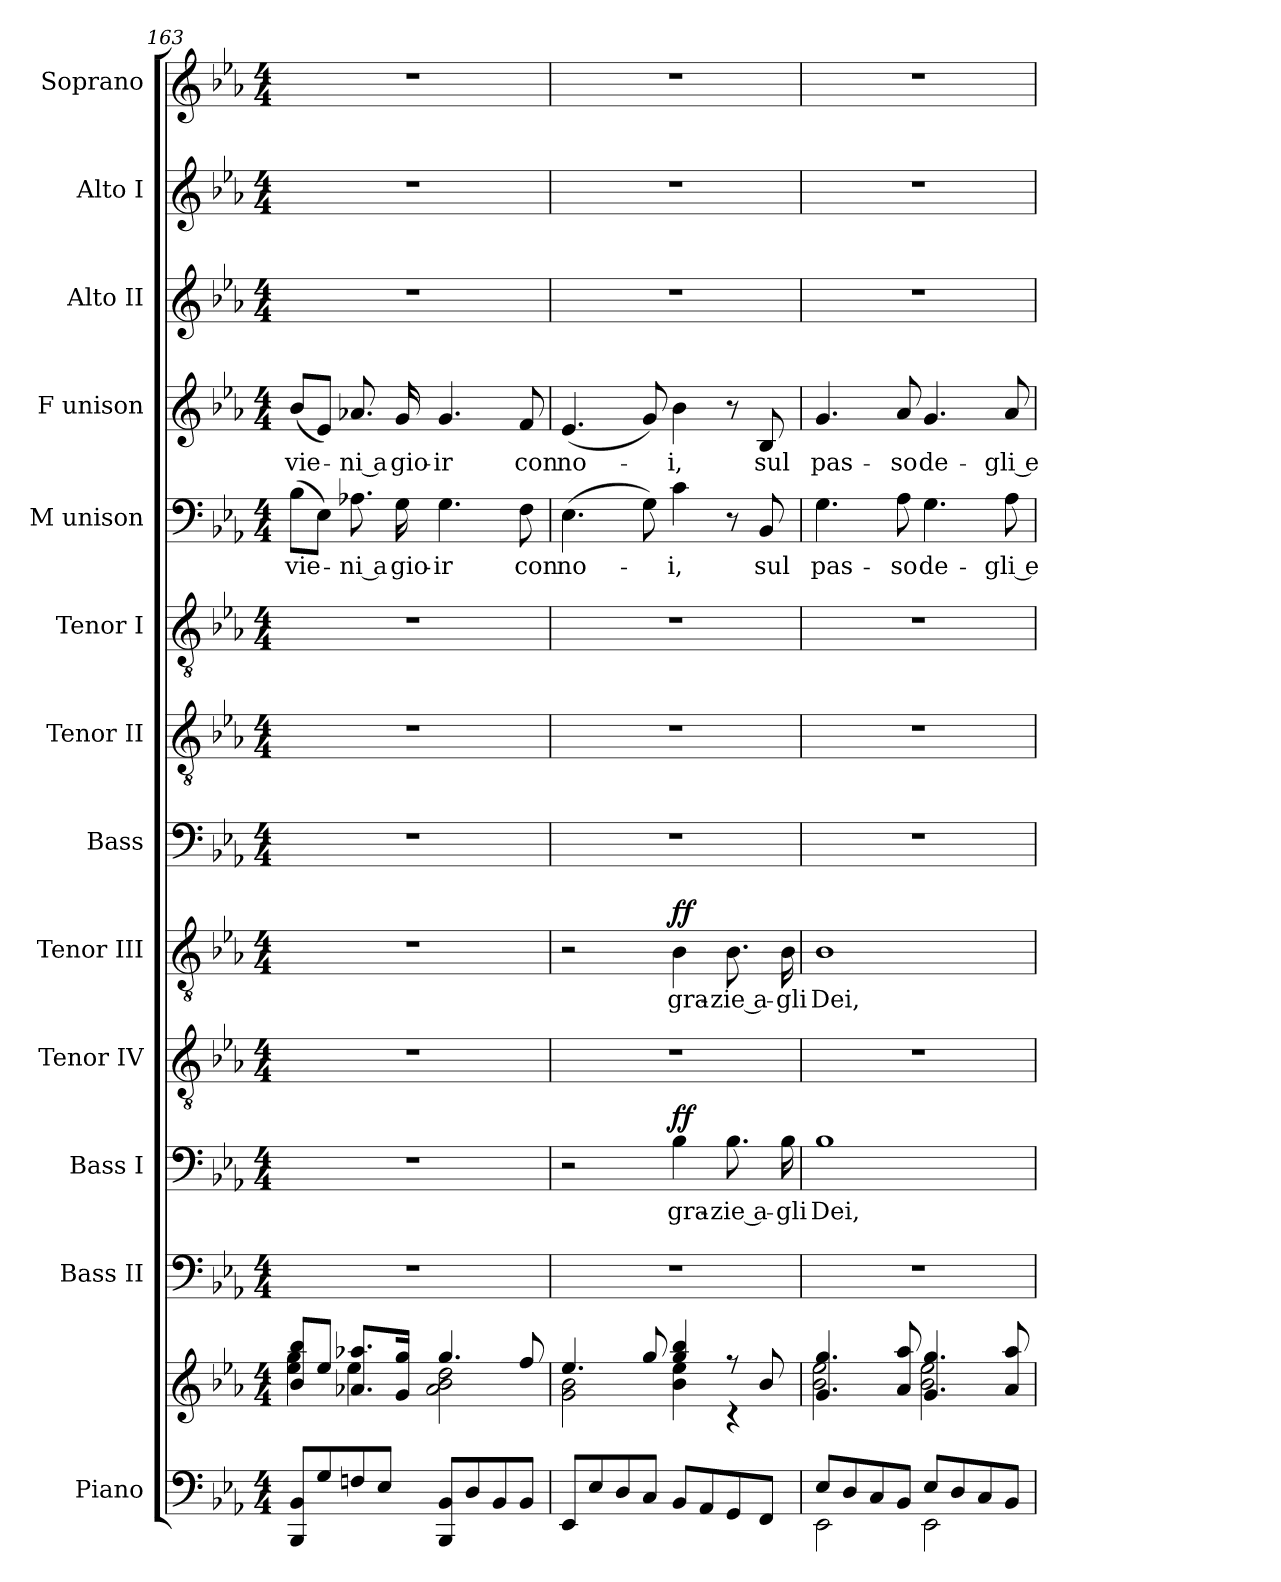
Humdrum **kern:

**kern	**kern	**kern	**kern	**text	**dynam	**kern	**kern	**text	**dynam	**kern	**kern	**kern	**kern	**text	**kern	**text	**kern	**kern	**kern
*part13	*part13	*part12	*part11	*part11	*part11	*part10	*part9	*part9	*part9	*part8	*part7	*part6	*part5	*part5	*part4	*part4	*part3	*part2	*part1
*staff14	*staff13	*staff12	*staff11	*staff11	*staff11	*staff10	*staff9	*staff9	*staff9	*staff8	*staff7	*staff6	*staff5	*staff5	*staff4	*staff4	*staff3	*staff2	*staff1
*I"Piano	*	*I"Bass II	*I"Bass I	*	*	*I"Tenor IV	*I"Tenor III	*	*	*I"Bass	*I"Tenor II	*I"Tenor I	*I"M unison	*	*I"F unison	*	*I"Alto II	*I"Alto I	*I"Soprano
*	*	*I'B.II	*I'B.I	*	*	*I'T.IV	*I'T.III	*	*	*I'B.	*I'T.II	*I'T.I	*I'M.u.	*	*I'F.u.	*	*I'A.II	*I'A.I	*I'S.
*clefF4	*clefG2	*clefF4	*clefF4	*	*	*clefGv2	*clefGv2	*	*	*clefF4	*clefGv2	*clefGv2	*clefF4	*	*clefG2	*	*clefG2	*clefG2	*clefG2
*k[b-e-a-]	*k[b-e-a-]	*k[b-e-a-]	*k[b-e-a-]	*	*	*k[b-e-a-]	*k[b-e-a-]	*	*	*k[b-e-a-]	*k[b-e-a-]	*k[b-e-a-]	*k[b-e-a-]	*	*k[b-e-a-]	*	*k[b-e-a-]	*k[b-e-a-]	*k[b-e-a-]
*M4/4	*M4/4	*M4/4	*M4/4	*	*	*M4/4	*M4/4	*	*	*M4/4	*M4/4	*M4/4	*M4/4	*	*M4/4	*	*M4/4	*M4/4	*M4/4
=163	=163	=163	=163	=163	=163	=163	=163	=163	=163	=163	=163	=163	=163	=163	=163	=163	=163	=163	=163
*	*^	*	*	*	*	*	*	*	*	*	*	*	*	*	*	*	*	*	*
!	!	!	!	!	!	!	!	!	!	!	!	!	!	!	!LO:LY:b	!	!LO:LY:b	!	!	!
8BBB-/ 8BB-/L	8b-/ 8bb-/L	4ee-\ 4gg\	1r	1r	.	.	1r	1r	.	.	1r	1r	1r	(>8B-\L	vie-	(8b-/L	vie-	1r	1r	1r
8G/	8ee-/J	.	.	.	.	.	.	.	.	.	.	.	.	8E-\J)	.	8e-/J)	.	.	.	.
!	!	!	!	!	!	!	!	!	!	!	!	!	!	!	!LO:LY:b	!	!LO:LY:b	!	!	!
8Fn/	8.a-X/ 8.aa-X/L	4ee-\	.	.	.	.	.	.	.	.	.	.	.	8.A-X\	ni a	8.a-X/	ni a	.	.	.
8E-/J	.	.	.	.	.	.	.	.	.	.	.	.	.	.	.	.	.	.	.	.
!	!	!	!	!	!	!	!	!	!	!	!	!	!	!	!LO:LY:b	!	!LO:LY:b	!	!	!
.	16g/ 16gg/Jk	.	.	.	.	.	.	.	.	.	.	.	.	16G\	gio-	16g/	gio-	.	.	.
!	!	!	!	!	!	!	!	!	!	!	!	!	!	!	!LO:LY:b	!	!LO:LY:b	!	!	!
8BBB-/ 8BB-/L	4.gg/	2a-\ 2b-\ 2dd\	.	.	.	.	.	.	.	.	.	.	.	4.G\	-ir	4.g/	-ir	.	.	.
8D/	.	.	.	.	.	.	.	.	.	.	.	.	.	.	.	.	.	.	.	.
8BB-/	.	.	.	.	.	.	.	.	.	.	.	.	.	.	.	.	.	.	.	.
!	!	!	!	!	!	!	!	!	!	!	!	!	!	!	!LO:LY:b	!	!LO:LY:b	!	!	!
8BB-/J	8ff/	.	.	.	.	.	.	.	.	.	.	.	.	8F\	con	8f/	con	.	.	.
!!LO:PB:g=z
=164	=164	=164	=164	=164	=164	=164	=164	=164	=164	=164	=164	=164	=164	=164	=164	=164	=164	=164	=164	=164
!	!	!	!	!	!	!	!	!	!	!	!	!	!	!	!LO:LY:b	!	!LO:LY:b	!	!	!
8EE-/L	4.ee-/	2g\ 2b-\	1r	2r	.	.	1r	2r	.	.	1r	1r	1r	(>4.E-\	no-	(4.e-/	no-	1r	1r	1r
8E-/	.	.	.	.	.	.	.	.	.	.	.	.	.	.	.	.	.	.	.	.
8D/	.	.	.	.	.	.	.	.	.	.	.	.	.	.	.	.	.	.	.	.
8C/J	8gg/	.	.	.	.	.	.	.	.	.	.	.	.	8G\)	.	8g/)	.	.	.	.
!	!	!	!	!	!LO:LY:b	!LO:DY:a	!	!	!LO:LY:b	!LO:DY:a	!	!	!	!	!LO:LY:b	!	!LO:LY:b	!	!	!
8BB-/L	4gg/ 4bb-/	4b-\ 4ee-\	.	4B-\	gra-	ff	.	4B-\	gra-	ff	.	.	.	4c\	-i,	4b-\	-i,	.	.	.
8AA-/	.	.	.	.	.	.	.	.	.	.	.	.	.	.	.	.	.	.	.	.
!	!	!	!	!	!LO:LY:b	!	!	!	!LO:LY:b	!	!	!	!	!	!	!	!	!	!	!
8GG/	8r	4rc	.	8.B-\	zie a-	.	.	8.B-\	zie a-	.	.	.	.	8r	.	8r	.	.	.	.
!	!	!	!	!	!	!	!	!	!	!	!	!	!	!	!LO:LY:b	!	!LO:LY:b	!	!	!
8FF/J	8b-/	.	.	.	.	.	.	.	.	.	.	.	.	8BB-/	sul	8B-/	sul	.	.	.
!	!	!	!	!	!LO:LY:b	!	!	!	!LO:LY:b	!	!	!	!	!	!	!	!	!	!	!
.	.	.	.	16B-\	-gli	.	.	16B-\	-gli	.	.	.	.	.	.	.	.	.	.	.
=165	=165	=165	=165	=165	=165	=165	=165	=165	=165	=165	=165	=165	=165	=165	=165	=165	=165	=165	=165	=165
*^	*	*	*	*	*	*	*	*	*	*	*	*	*	*	*	*	*	*	*	*
!	!	!	!	!	!	!LO:LY:b	!	!	!	!LO:LY:b	!	!	!	!	!	!LO:LY:b	!	!LO:LY:b	!	!	!
8E-/L	2EE-\	4.g/ 4.gg/	2b-\ 2ee-\	1r	1B-	Dei,	.	1r	1B-	Dei,	.	1r	1r	1r	4.G\	pas-	4.g/	pas-	1r	1r	1r
8D/	.	.	.	.	.	.	.	.	.	.	.	.	.	.	.	.	.	.	.	.	.
8C/	.	.	.	.	.	.	.	.	.	.	.	.	.	.	.	.	.	.	.	.	.
!	!	!	!	!	!	!	!	!	!	!	!	!	!	!	!	!LO:LY:b	!	!LO:LY:b	!	!	!
8BB-/J	.	8a-/ 8aa-/	.	.	.	.	.	.	.	.	.	.	.	.	8A-\	-so	8a-/	-so	.	.	.
!	!	!	!	!	!	!	!	!	!	!	!	!	!	!	!	!LO:LY:b	!	!LO:LY:b	!	!	!
8E-/L	2EE-\	4.g/ 4.gg/	2b-\ 2ee-\	.	.	.	.	.	.	.	.	.	.	.	4.G\	de-	4.g/	de-	.	.	.
8D/	.	.	.	.	.	.	.	.	.	.	.	.	.	.	.	.	.	.	.	.	.
8C/	.	.	.	.	.	.	.	.	.	.	.	.	.	.	.	.	.	.	.	.	.
!	!	!	!	!	!	!	!	!	!	!	!	!	!	!	!	!LO:LY:b	!	!LO:LY:b	!	!	!
8BB-/J	.	8a-/ 8aa-/	.	.	.	.	.	.	.	.	.	.	.	.	8A-\	gli e-	8a-/	gli e-	.	.	.
*v	*v	*	*	*	*	*	*	*	*	*	*	*	*	*	*	*	*	*	*	*	*
*	*v	*v	*	*	*	*	*	*	*	*	*	*	*	*	*	*	*	*	*	*
=	=	=	=	=	=	=	=	=	=	=	=	=	=	=	=	=	=	=	=
*-	*-	*-	*-	*-	*-	*-	*-	*-	*-	*-	*-	*-	*-	*-	*-	*-	*-	*-	*-
